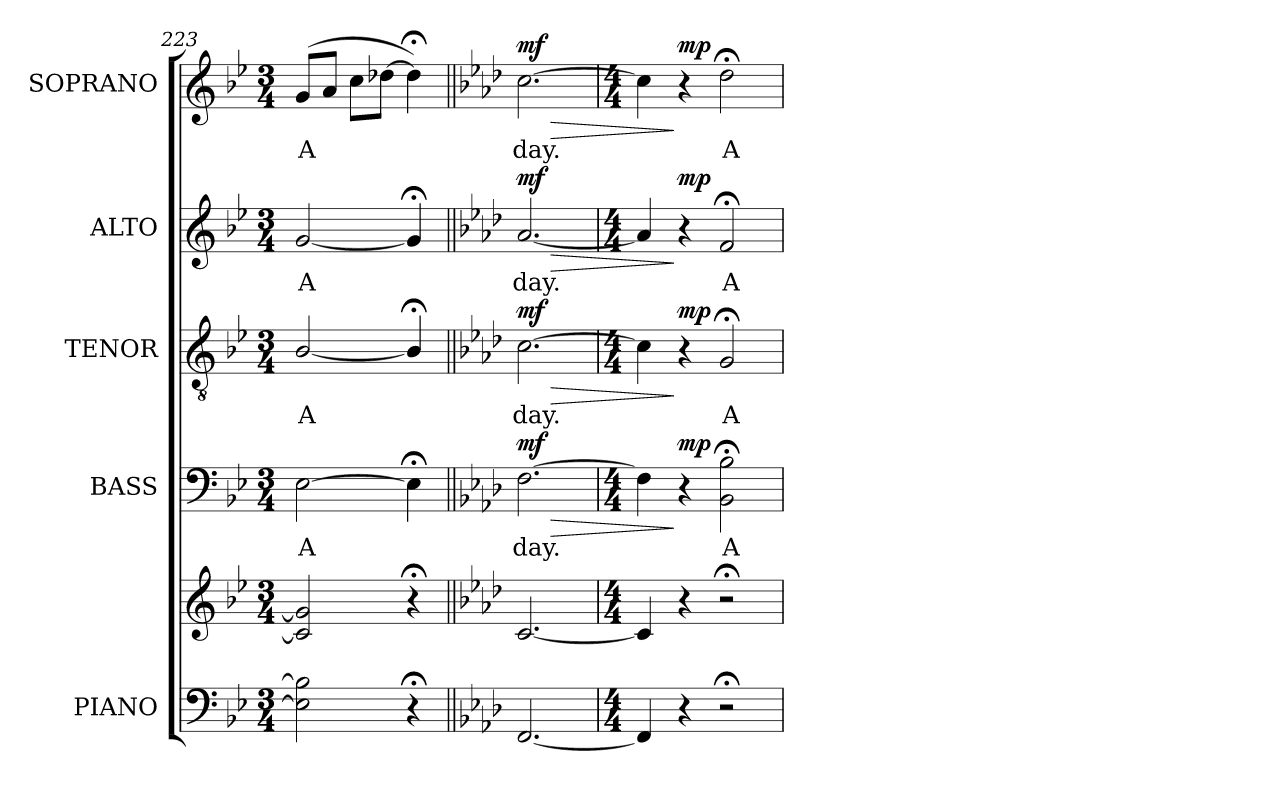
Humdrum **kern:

**kern	**kern	**kern	**text	**dynam	**kern	**text	**dynam	**kern	**text	**dynam	**kern	**text	**dynam
*part5	*part5	*part4	*part4	*part4	*part3	*part3	*part3	*part2	*part2	*part2	*part1	*part1	*part1
*staff6	*staff5	*staff4	*staff4	*staff4	*staff3	*staff3	*staff3	*staff2	*staff2	*staff2	*staff1	*staff1	*staff1
*I"PIANO	*	*I"BASS	*	*	*I"TENOR	*	*	*I"ALTO	*	*	*I"SOPRANO	*	*
*I'PNO.	*	*I'B.	*	*	*I'T.	*	*	*I'A.	*	*	*I'S.	*	*
*clefF4	*clefG2	*clefF4	*	*	*clefGv2	*	*	*clefG2	*	*	*clefG2	*	*
*	*	*	*	*	*ITrd7c12	*	*	*	*	*	*	*	*
*k[b-e-]	*k[b-e-]	*k[b-e-]	*	*	*k[b-e-]	*	*	*k[b-e-]	*	*	*k[b-e-]	*	*
*B-:	*B-:	*B-:	*	*	*B-:	*	*	*B-:	*	*	*B-:	*	*
*M3/4	*M3/4	*M3/4	*	*	*M3/4	*	*	*M3/4	*	*	*M3/4	*	*
=223	=223	=223	=223	=223	=223	=223	=223	=223	=223	=223	=223	=223	=223
!	!	!	!LO:LY:b:color=#000000	!	!	!	!	!	!	!	!	!	!
!	!	!	!	!	!	!LO:LY:b:color=#000000	!	!	!	!	!	!	!
!	!	!	!	!	!	!	!	!	!LO:LY:b:color=#000000	!	!	!	!
!	!	!	!	!	!	!	!	!	!	!	!	!LO:LY:b:color=#000000	!
2E-i\] 2B-i]	2ci/] 2gi]	[2E-i\	A	.	[2BB-i/	A	.	[2gi/	A	.	(8gi/L	A	.
.	.	.	.	.	.	.	.	.	.	.	8ai/J	.	.
.	.	.	.	.	.	.	.	.	.	.	8cci\L	.	.
.	.	.	.	.	.	.	.	.	.	.	[8dd-Xi\J	.	.
4r;	4r;	4E-;i\]	.	.	4BB-;i/]	.	.	4g;i/]	.	.	4dd-;i\])	.	.
=224||	=224||	=224||	=224||	=224||	=224||	=224||	=224||	=224||	=224||	=224||	=224||	=224||	=224||
*k[b-e-a-d-]	*k[b-e-a-d-]	*k[b-e-a-d-]	*	*	*k[b-e-a-d-]	*	*	*k[b-e-a-d-]	*	*	*k[b-e-a-d-]	*	*
*A-:	*A-:	*A-:	*	*	*A-:	*	*	*A-:	*	*	*A-:	*	*
!	!	!	!LO:LY:b:color=#000000	!LO:HP:b	!	!	!	!	!	!	!	!	!
!	!	!	!	!	!	!LO:LY:b:color=#000000	!LO:HP:b	!	!	!	!	!	!
!	!	!	!	!	!	!	!	!	!LO:LY:b:color=#000000	!LO:HP:b	!	!	!
!	!	!	!	!	!	!	!	!	!	!	!	!LO:LY:b:color=#000000	!LO:HP:b
[2.FFi/	[2.ci/	[2.Fi\	day.	> mf	[2.Ci\	day.	> mf	[2.a-i/	day.	> mf	[2.cci\	day.	> mf
=225	=225	=225	=225	=225	=225	=225	=225	=225	=225	=225	=225	=225	=225
*M4/4	*M4/4	*M4/4	*	*	*M4/4	*	*	*M4/4	*	*	*M4/4	*	*
4FFi/]	4ci/]	4Fi\]	.	.	4Ci\]	.	.	4a-i/]	.	.	4cci\]	.	.
4r	4r	4r	.	] mp	4r	.	] mp	4r	.	] mp	4r	.	] mp
!	!	!	!LO:LY:b:color=#000000	!	!	!	!	!	!	!	!	!	!
!	!	!	!	!	!	!LO:LY:b:color=#000000	!	!	!	!	!	!	!
!	!	!	!	!	!	!	!	!	!LO:LY:b:color=#000000	!	!	!	!
!	!	!	!	!	!	!	!	!	!	!	!	!LO:LY:b:color=#000000	!
2r;	2r;	2BB-i\; 2B-i;	A	.	2GG;i/	A	.	2f;i/	A	.	2dd-;i\	A	.
=	=	=	=	=	=	=	=	=	=	=	=	=	=
*-	*-	*-	*-	*-	*-	*-	*-	*-	*-	*-	*-	*-	*-
